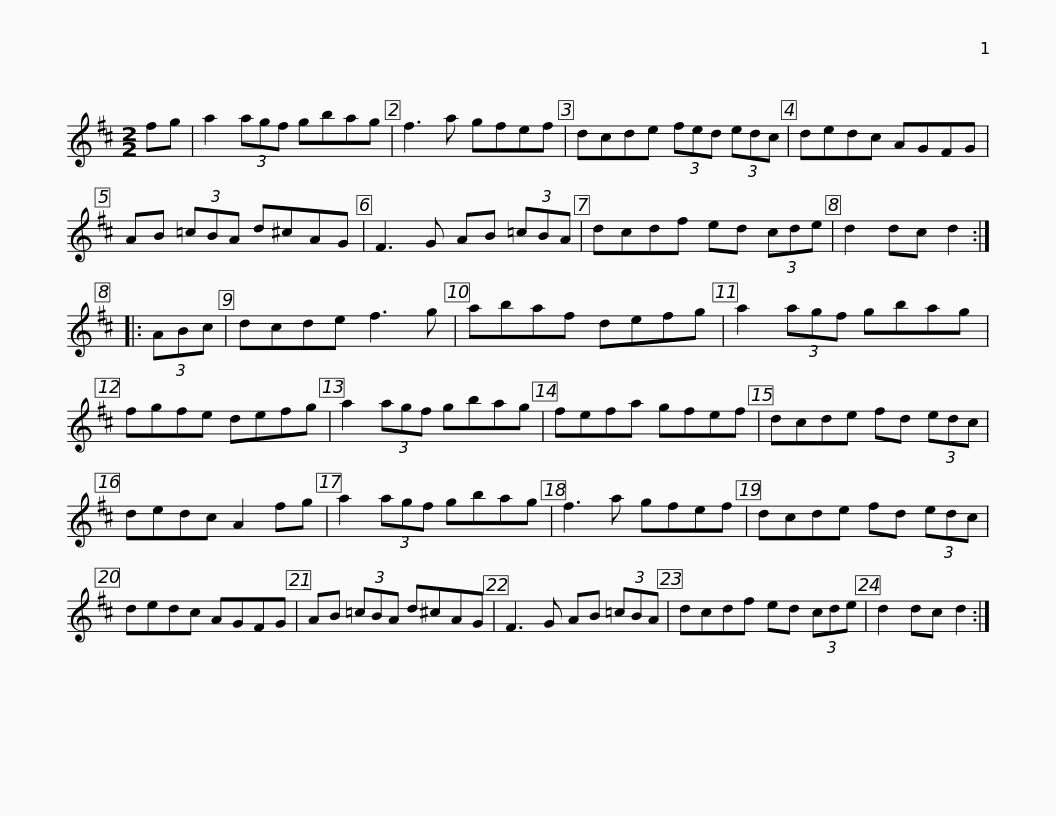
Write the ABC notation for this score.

X:1
L:1/8
M:2/2
I:linebreak $
K:D
V:1 treble
V:1
 fg | a2 (3agf gbag | f3 a gfef | dcde (3fed (3edc | dedc AGFG |$ %5
 AB (3=cBA d^cAG | F3 G AB (3=cBA | dcdf ed (3cde | d2 dc d2 :: (3ABc | %10
 dcde f3 g |$ abaf defg | a2 (3agf gbag | fgfe defg | a2 (3agf gbag | %15
 fefa gfef |$ dcde fd (3edc | dedc A2 fg | a2 (3agf gbag | f3 a gfef | %20
 dcde fd (3edc |$ dedc AGFG | AB (3=cBA d^cAG | F3 G AB (3=cBA | dcdf ed (3cde | %25
 d2 dc d2 :| %26
